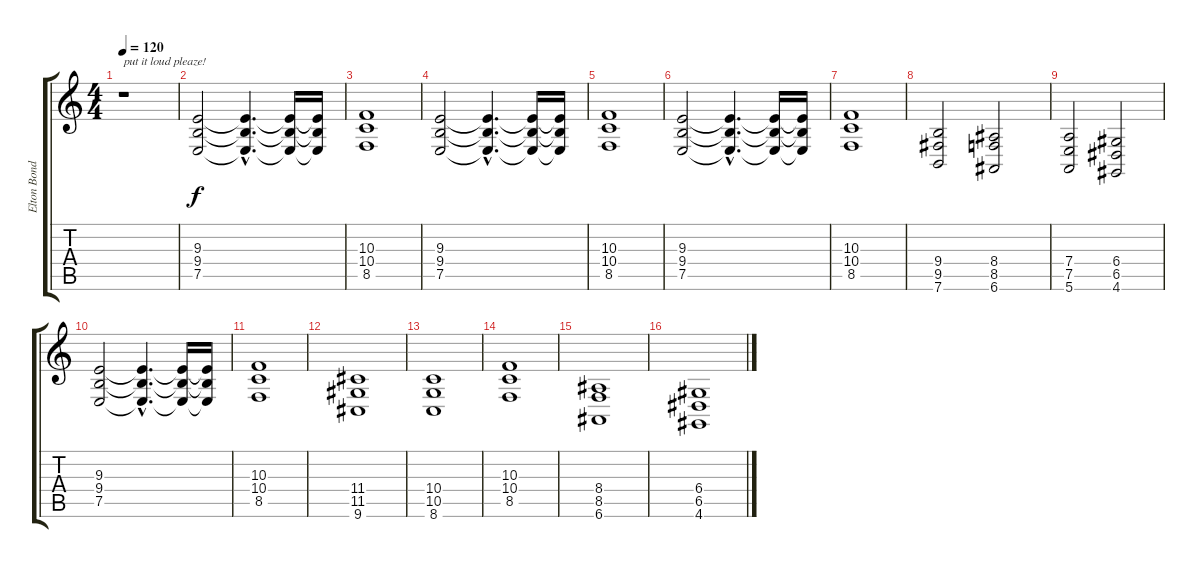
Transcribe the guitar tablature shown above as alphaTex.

\track ("Elton Bond" "Elton Bond") {instrument churchorgan}
\staff {score tabs}
\tuning (E4 B3 G3 D3 A2 E2) {hide}
\ts (4 4)
\tempo 120
\clef g2
\ks c
r.1{txt "put it loud pleaze!" dy f instrument churchorgan} |
(9.3 9.4 7.5).2 (9.3{hac t} 9.4{hac t} 7.5{hac t}).4{d} (9.3{t} 9.4{t} 7.5{t}).16 (9.3{t} 9.4{t} 7.5{t}).16 |
(10.3 10.4 8.5).1 |
(9.3 9.4 7.5).2 (9.3{hac t} 9.4{hac t} 7.5{hac t}).4{d} (9.3{t} 9.4{t} 7.5{t}).16 (9.3{t} 9.4{t} 7.5{t}).16 |
(10.3 10.4 8.5).1 |
(9.3 9.4 7.5).2 (9.3{hac t} 9.4{hac t} 7.5{hac t}).4{d} (9.3{t} 9.4{t} 7.5{t}).16 (9.3{t} 9.4{t} 7.5{t}).16 |
(10.3 10.4 8.5).1 |
(9.4 9.5 7.6).2 (8.4 8.5 6.6).2 |
(7.4 7.5 5.6).2 (6.4 6.5 4.6).2 |
(9.3 9.4 7.5).2 (9.3{hac t} 9.4{hac t} 7.5{hac t}).4{d} (9.3{t} 9.4{t} 7.5{t}).16 (9.3{t} 9.4{t} 7.5{t}).16 |
(10.3 10.4 8.5).1 |
(11.4 11.5 9.6).1 |
(10.4 10.5 8.6).1 |
(10.3 10.4 8.5).1 |
(8.4 8.5 6.6).1 |
(6.4 6.5 4.6).1
